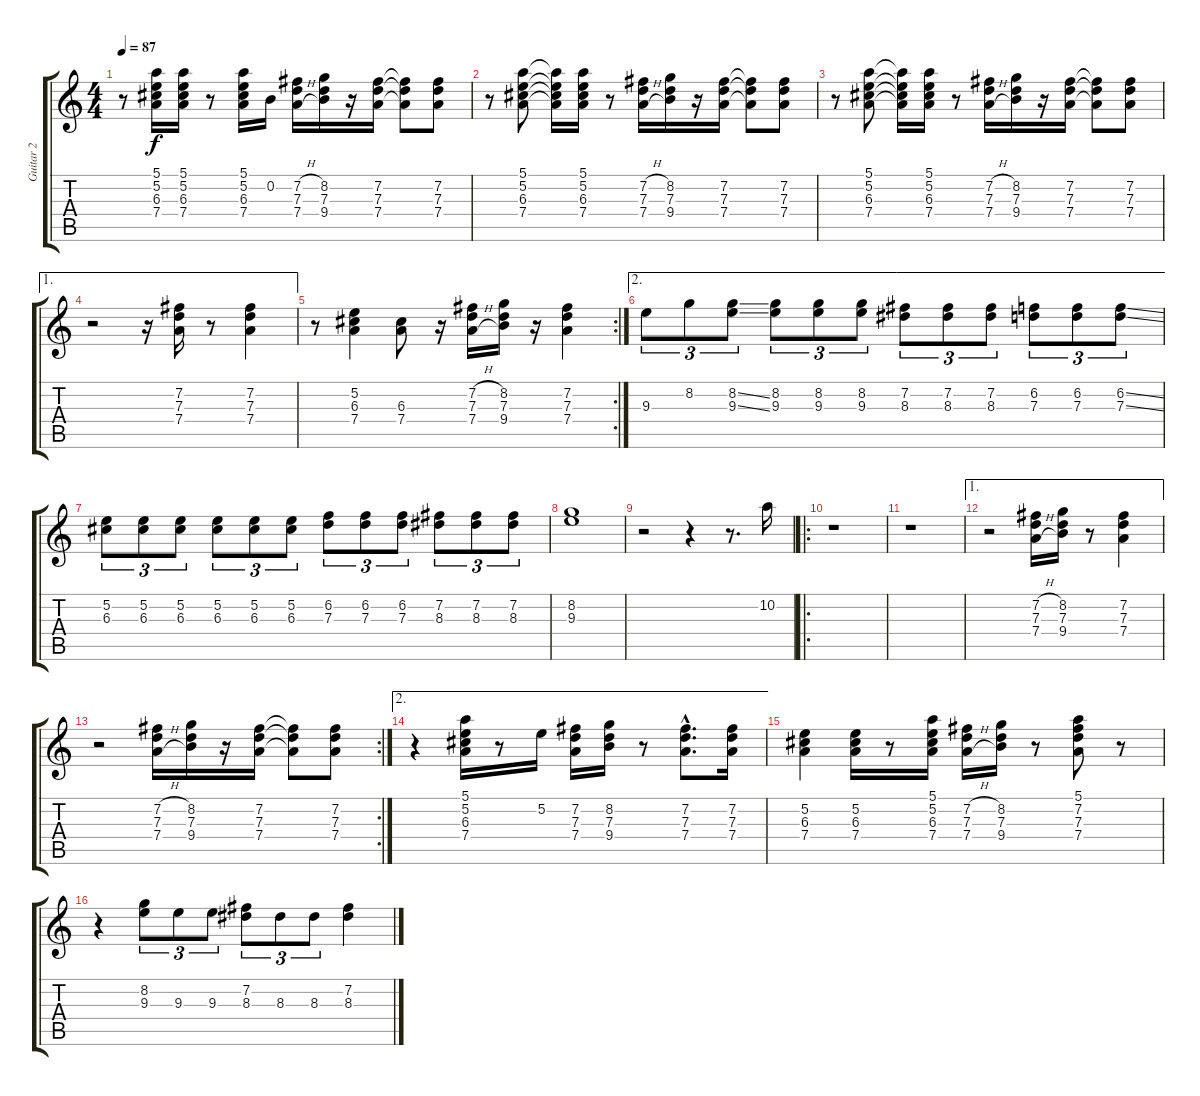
\track ("Guitar 2" "Guitar 2") {instrument distortionguitar}
\staff {score tabs}
\tuning (E4 B3 G3 D3 A2 E2) {hide}
\ts (4 4)
\tempo 87
\clef g2
\ks c
r.8{dy f} (5.1 5.2 6.3 7.4).16 (5.1 5.2 6.3 7.4).16 r.8 (5.1 5.2 6.3 7.4).16 0.2.16 (7.2{h} 7.3{h} 7.4{h}).16 (8.2 7.3 9.4).16 r.16 (7.2 7.3 7.4).16 (7.2{t} 7.3{t} 7.4{t}).8 (7.2 7.3 7.4).8 |
r.8 (5.1 5.2 6.3 7.4).8 (5.1{t} 5.2{t} 6.3{t} 7.4{t}).16 (5.1 5.2 6.3 7.4).16 r.8 (7.2{h} 7.3{h} 7.4{h}).16 (8.2 7.3 9.4).16 r.16 (7.2 7.3 7.4).16 (7.2{t} 7.3{t} 7.4{t}).8 (7.2 7.3 7.4).8 |
r.8 (5.1 5.2 6.3 7.4).8 (5.1{t} 5.2{t} 6.3{t} 7.4{t}).16 (5.1 5.2 6.3 7.4).16 r.8 (7.2{h} 7.3{h} 7.4{h}).16 (8.2 7.3 9.4).16 r.16 (7.2 7.3 7.4).16 (7.2{t} 7.3{t} 7.4{t}).8 (7.2 7.3 7.4).8 |
\ae 1
r.2 r.16 (7.2 7.3 7.4).16 r.8 (7.2 7.3 7.4).4 |
\rc 2
r.8 (5.2 6.3 7.4).4 (6.3 7.4).8 r.16 (7.2{h} 7.3{h} 7.4{h}).16 (8.2 7.3 9.4).16 r.16 (7.2 7.3 7.4).4 |
\ae 2
9.3.8{tu (3 2)} 8.2.8{tu (3 2)} (8.2{ss} 9.3{ss}).8{tu (3 2)} (8.2 9.3).8{tu (3 2)} (8.2 9.3).8{tu (3 2)} (8.2 9.3).8{tu (3 2)} (7.2 8.3).8{tu (3 2)} (7.2 8.3).8{tu (3 2)} (7.2 8.3).8{tu (3 2)} (6.2 7.3).8{tu (3 2)} (6.2 7.3).8{tu (3 2)} (6.2{ss} 7.3{ss}).8{tu (3 2)} |
(5.2 6.3).8{tu (3 2)} (5.2 6.3).8{tu (3 2)} (5.2 6.3).8{tu (3 2)} (5.2 6.3).8{tu (3 2)} (5.2 6.3).8{tu (3 2)} (5.2 6.3).8{tu (3 2)} (6.2 7.3).8{tu (3 2)} (6.2 7.3).8{tu (3 2)} (6.2 7.3).8{tu (3 2)} (7.2 8.3).8{tu (3 2)} (7.2 8.3).8{tu (3 2)} (7.2 8.3).8{tu (3 2)} |
(8.2 9.3).1 |
r.2 r.4 r.8{d} 10.2.16 |
\ro
r.1 |
r.1 |
\ae 1
r.2 (7.2{h} 7.3{h} 7.4{h}).16 (8.2 7.3 9.4).16 r.8 (7.2 7.3 7.4).4 |
\rc 2
r.2 (7.2{h} 7.3{h} 7.4{h}).16 (8.2 7.3 9.4).16 r.16 (7.2 7.3 7.4).16 (7.2{t} 7.3{t} 7.4{t}).8 (7.2 7.3 7.4).8 |
\ae 2
r.4 (5.1 5.2 6.3 7.4).16 r.8 5.2.16 (7.2 7.3 7.4).16 (8.2 7.3 9.4).16 r.8 (7.2{hac} 7.3{hac} 7.4{hac}).8{d} (7.2 7.3 7.4).16 |
(5.2 6.3 7.4).4 (5.2 6.3 7.4).16 r.8 (5.1 5.2 6.3 7.4).16 (7.2{h} 7.3{h} 7.4{h}).16 (8.2 7.3 9.4).16 r.8 (5.1 7.2 7.3 7.4).8 r.8 |
r.4 (8.2 9.3).8{tu (3 2)} 9.3.8{tu (3 2)} 9.3.8{tu (3 2)} (7.2 8.3).8{tu (3 2)} 8.3.8{tu (3 2)} 8.3.8{tu (3 2)} (7.2 8.3).4
